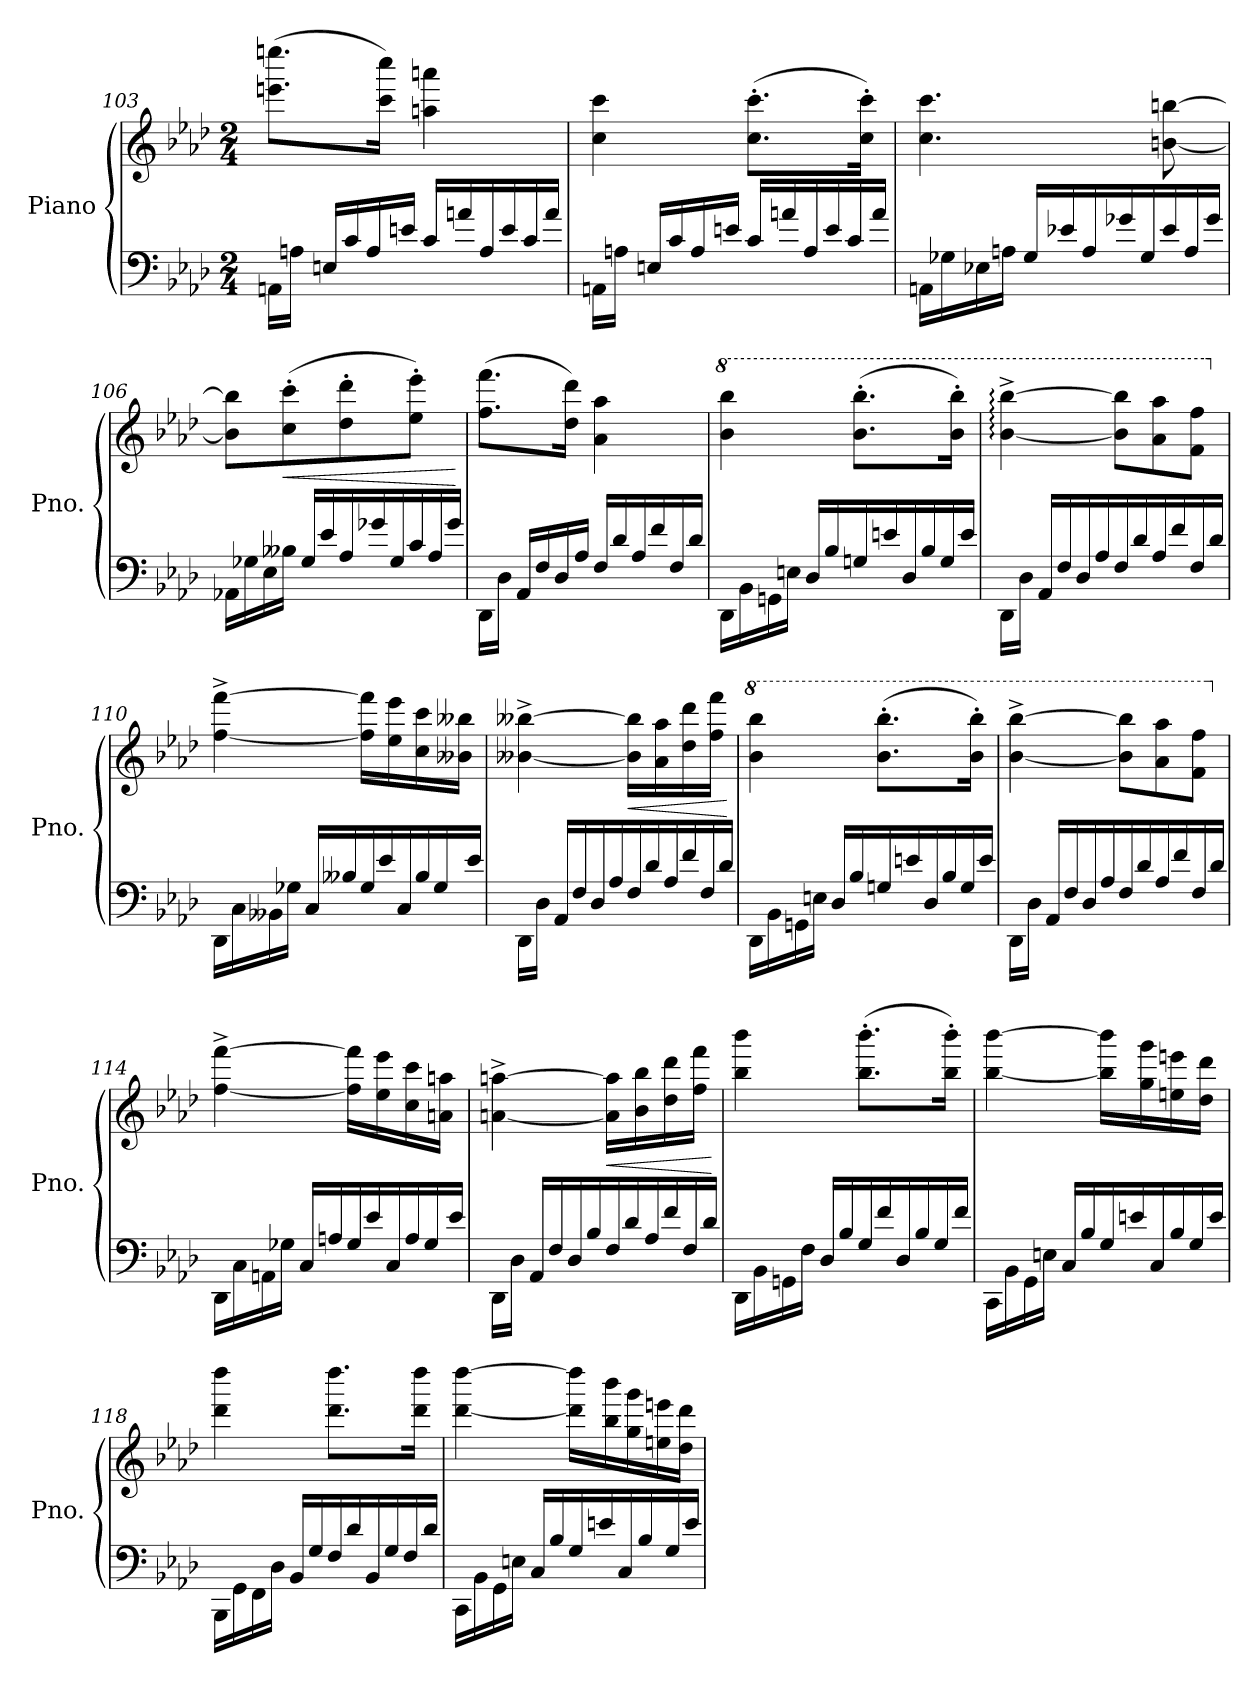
**kern	**kern	**dynam
*part1	*part1	*part1
*staff2	*staff1	*staff1/2
*I"Piano	*	*
*I'Pno.	*	*
*clefF4	*clefG2	*
*k[b-e-a-d-]	*k[b-e-a-d-]	*
*M2/4	*M2/4	*
*Xtuplet	*	*
=103	=103	=103
24AAn\LL	(8.eeen\ 8.eeeen\L	.
24An\JJ	.	.
24En/LL	.	.
24c/	.	.
24A/	.	.
.	16ccc\ 16cccc\Jk)	.
24en/JJ	.	.
24c/LL	4aan\ 4aaan\	.
24an/	.	.
24A/	.	.
24e/	.	.
24c/	.	.
24a/JJ	.	.
!!LO:LB:g=z
=104	=104	=104
24AAn\LL	4cc\ 4ccc\	.
24An\JJ	.	.
24En/LL	.	.
24c/	.	.
24A/	.	.
24en/JJ	.	.
24c/LL	(8.cc\' 8.ccc\'L	.
24an/	.	.
24A/	.	.
24e/	.	.
24c/	.	.
.	16cc\' 16ccc\'Jk)	.
24a/JJ	.	.
=105	=105	=105
24AAn\LL	4.cc\ 4.ccc\	.
24G-X\	.	.
24E-X\	.	.
24An\JJ	.	.
24G-/LL	.	.
24e-X/	.	.
24A/	.	.
24g-X/	.	.
24G-/	.	.
24e-/	[8bn\ [8bbn\	.
24A/	.	.
24g-/JJ	.	.
=106	=106	=106
24AA-X\LL	8b\] 8bb\]L	.
24G-X\	.	.
24E-\	.	.
!	!	!LO:HP:b
24B--X\JJ	(8cc\' 8ccc\'	<
24G-/LL	.	.
24e-/	.	.
24A-/	8dd-\' 8ddd-\'	.
24g-X/	.	.
24G-/	.	.
24c/	8ee-\' 8eee-\'J)	.
24A-/	.	.
24g-/JJ	.	.
.	.	[
!!LO:PB:g=z
=107	=107	=107
24DD-\LL	(8.ff\ 8.fff\L	.
24D-\JJ	.	.
24AA-/LL	.	.
24F/	.	.
24D-/	.	.
.	16dd-\ 16ddd-\Jk)	.
24A-/JJ	.	.
24F/LL	4a-\ 4aa-\	.
24d-/	.	.
24A-/	.	.
24f/	.	.
24F/	.	.
24d-/JJ	.	.
=108	=108	=108
*	*8va	*
24DD-\LL	4bb-\ 4bbb-\	.
24BB-\	.	.
24GGn\	.	.
24En\JJ	.	.
24D-/LL	.	.
24B-/	.	.
24Gn/	(8.bb-\' 8.bbb-\'L	.
24en/	.	.
24D-/	.	.
24B-/	.	.
24G/	.	.
.	16bb-\' 16bbb-\'Jk)	.
24e/JJ	.	.
=109	=109	=109
24DD-\LL	[4bb-\:^ [4bbb-\:^	.
24D-\JJ	.	.
24AA-/LL	.	.
24F/	.	.
24D-/	.	.
24A-/	.	.
*	*Xtuplet	*
24F/	12bb-\] 12bbb-\]L	.
24d-/	.	.
24A-/	12aa-\ 12aaa-\	.
24f/	.	.
24F/	12ff\ 12fff\J	.
24d-/JJ	.	.
!!LO:LB:g=z
=110	=110	=110
*	*X8va	*
24DD-\LL	[4ff\^ [4fff\^	.
24C\	.	.
24BB--X\	.	.
24G-X\JJ	.	.
24C/LL	.	.
24B--X/	.	.
24G-/	16ff\] 16fff\]LL	.
24e-/	.	.
.	16ee-\ 16eee-\	.
24C/	.	.
24B--/	16cc\ 16ccc\	.
24G-/	.	.
.	16b--X\ 16bb--X\JJ	.
24e-/JJ	.	.
=111	=111	=111
24DD-\LL	[4b--X\^ [4bb--X\^	.
24D-\JJ	.	.
24AA-/LL	.	.
24F/	.	.
24D-/	.	.
24A-/	.	.
!	!	!LO:HP:b
24F/	16b--\] 16bb--\]LL	<
24d-/	.	.
.	16a-\ 16aa-\	.
24A-/	.	.
24f/	16dd-\ 16ddd-\	.
24F/	.	.
.	16ff\ 16fff\JJ	.
24d-/JJ	.	.
.	.	[
=112	=112	=112
*	*8va	*
24DD-\LL	4bb-\ 4bbb-\	.
24BB-\	.	.
24GGn\	.	.
24En\JJ	.	.
24D-/LL	.	.
24B-/	.	.
24Gn/	(8.bb-\' 8.bbb-\'L	.
24en/	.	.
24D-/	.	.
24B-/	.	.
24G/	.	.
.	16bb-\' 16bbb-\'Jk)	.
24e/JJ	.	.
!!LO:LB:g=z
=113	=113	=113
24DD-\LL	[4bb-\^ [4bbb-\^	.
24D-\JJ	.	.
24AA-/LL	.	.
24F/	.	.
24D-/	.	.
24A-/	.	.
24F/	12bb-\] 12bbb-\]L	.
24d-/	.	.
24A-/	12aa-\ 12aaa-\	.
24f/	.	.
24F/	12ff\ 12fff\J	.
24d-/JJ	.	.
=114	=114	=114
*	*X8va	*
24DD-\LL	[4ff\^ [4fff\^	.
24C\	.	.
24AAn\	.	.
24G-X\JJ	.	.
24C/LL	.	.
24An/	.	.
24G-/	16ff\] 16fff\]LL	.
24e-/	.	.
.	16ee-\ 16eee-\	.
24C/	.	.
24A/	16cc\ 16ccc\	.
24G-/	.	.
.	16an\ 16aan\JJ	.
24e-/JJ	.	.
=115	=115	=115
24DD-\LL	[4an\^ [4aan\^	.
24D-\JJ	.	.
24AA-/LL	.	.
24F/	.	.
24D-/	.	.
24B-/	.	.
!	!	!LO:HP:b
24F/	16a\] 16aa\]LL	<
24d-/	.	.
.	16b-\ 16bb-\	.
24A-/	.	.
24f/	16dd-\ 16ddd-\	.
24F/	.	.
.	16ff\ 16fff\JJ	.
24d-/JJ	.	.
.	.	[
!!LO:LB:g=z
=116	=116	=116
24DD-\LL	4bb-\ 4bbb-\	.
24BB-\	.	.
24GGn\	.	.
24F\JJ	.	.
24D-/LL	.	.
24B-/	.	.
24G/	(8.bb-\' 8.bbb-\'L	.
24f/	.	.
24D-/	.	.
24B-/	.	.
24G/	.	.
.	16bb-\' 16bbb-\'Jk)	.
24f/JJ	.	.
=117	=117	=117
24CC\LL	[4bb-\ [4bbb-\	.
24BB-\	.	.
24GG\	.	.
24En\JJ	.	.
24C/LL	.	.
24B-/	.	.
24G/	16bb-\] 16bbb-\]LL	.
24en/	.	.
.	16gg\ 16ggg\	.
24C/	.	.
24B-/	16een\ 16eeen\	.
24G/	.	.
.	16dd-\ 16ddd-\JJ	.
24e/JJ	.	.
=118	=118	=118
24BBB-\LL	4ddd-\ 4dddd-\	.
24GG\	.	.
24FF\	.	.
24D-\JJ	.	.
24BB-/LL	.	.
24G/	.	.
24F/	8.ddd-\ 8.dddd-\L	.
24d-/	.	.
24BB-/	.	.
24G/	.	.
24F/	.	.
.	16ddd-\ 16dddd-\Jk	.
24d-/JJ	.	.
!!LO:LB:g=z
=119	=119	=119
24CC\LL	[4ddd-\ [4dddd-\	.
24BB-\	.	.
24GG\	.	.
24En\JJ	.	.
24C/LL	.	.
24B-/	.	.
24G/	20ddd-\] 20dddd-\]LL	.
24en/	.	.
.	20bb-\ 20bbb-\	.
24C/	.	.
.	20gg\ 20ggg\	.
24B-/	.	.
.	20een\ 20eeen\	.
24G/	.	.
.	20dd-\ 20ddd-\JJ	.
24e/JJ	.	.
=	=	=
*-	*-	*-
